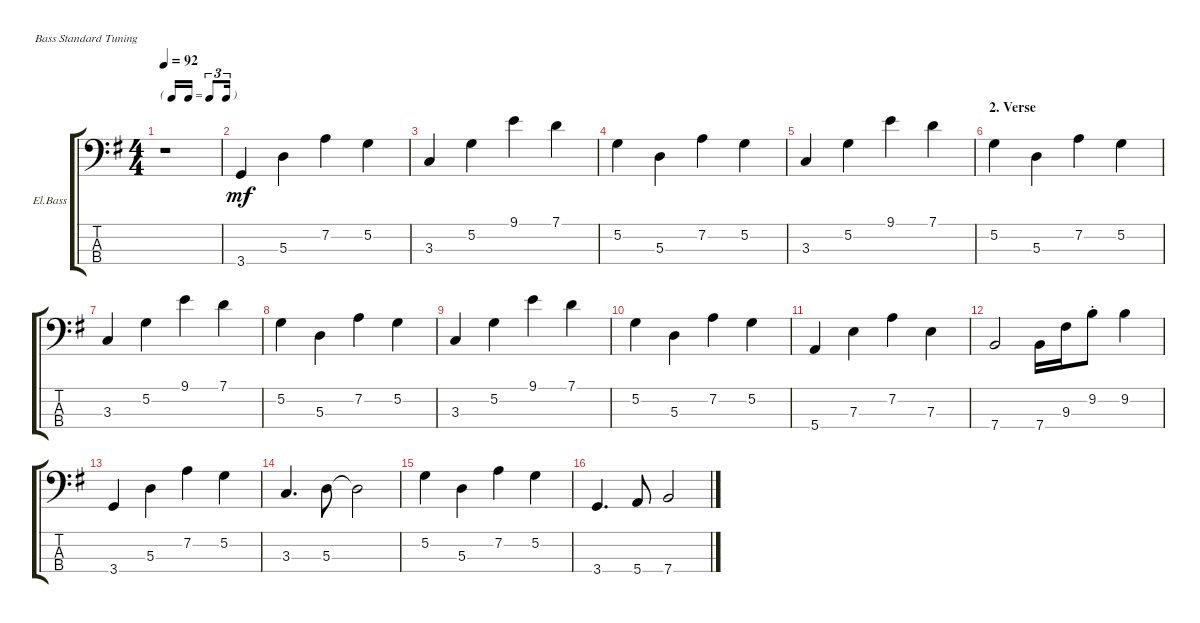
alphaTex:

\defaultSystemsLayout 4
\bracketExtendMode groupsimilarinstruments
\firstSystemTrackNameOrientation horizontal
\otherSystemsTrackNameOrientation horizontal
\track ("Electric Bass" "El.Bass") {instrument electricbassfinger}
\staff {score tabs}
\tuning (G2 D2 A1 E1)
\ts (4 4)
\tf triplet16th
\tempo 92
\clef f4
\scale
0.333333
\ks g
r.1{dy mf} |
\scale
0.333333 3.4.4 5.3.4 7.2.4 5.2.4 |
\scale
0.333333 3.3.4 5.2.4 9.1.4 7.1.4 |
\scale
0.333333 5.2.4 5.3.4 7.2.4 5.2.4 |
\scale
0.333333 3.3.4 5.2.4 9.1.4 7.1.4 |
\section ("" "2. Verse")
\scale
0.333333 5.2.4 5.3.4 7.2.4 5.2.4 |
\scale
0.333333 3.3.4 5.2.4 9.1.4 7.1.4 |
\scale
0.333333 5.2.4 5.3.4 7.2.4 5.2.4 |
\scale
0.333333 3.3.4 5.2.4 9.1.4 7.1.4 |
\scale
0.333333 5.2.4 5.3.4 7.2.4 5.2.4 |
\scale
0.333333 5.4.4 7.3.4 7.2.4 7.3.4 |
\scale
0.333333 7.4.2 7.4.16 9.3.16 9.2{st}.8 9.2.4 |
\scale
0.333333 3.4.4 5.3.4 7.2.4 5.2.4 |
\scale
0.333333 3.3.4{d} 5.3.8 5.3{t}.2 |
\scale
0.313131 5.2.4 5.3.4 7.2.4 5.2.4 |
\scale
0.313131 3.4.4{d} 5.4.8 7.4.2
